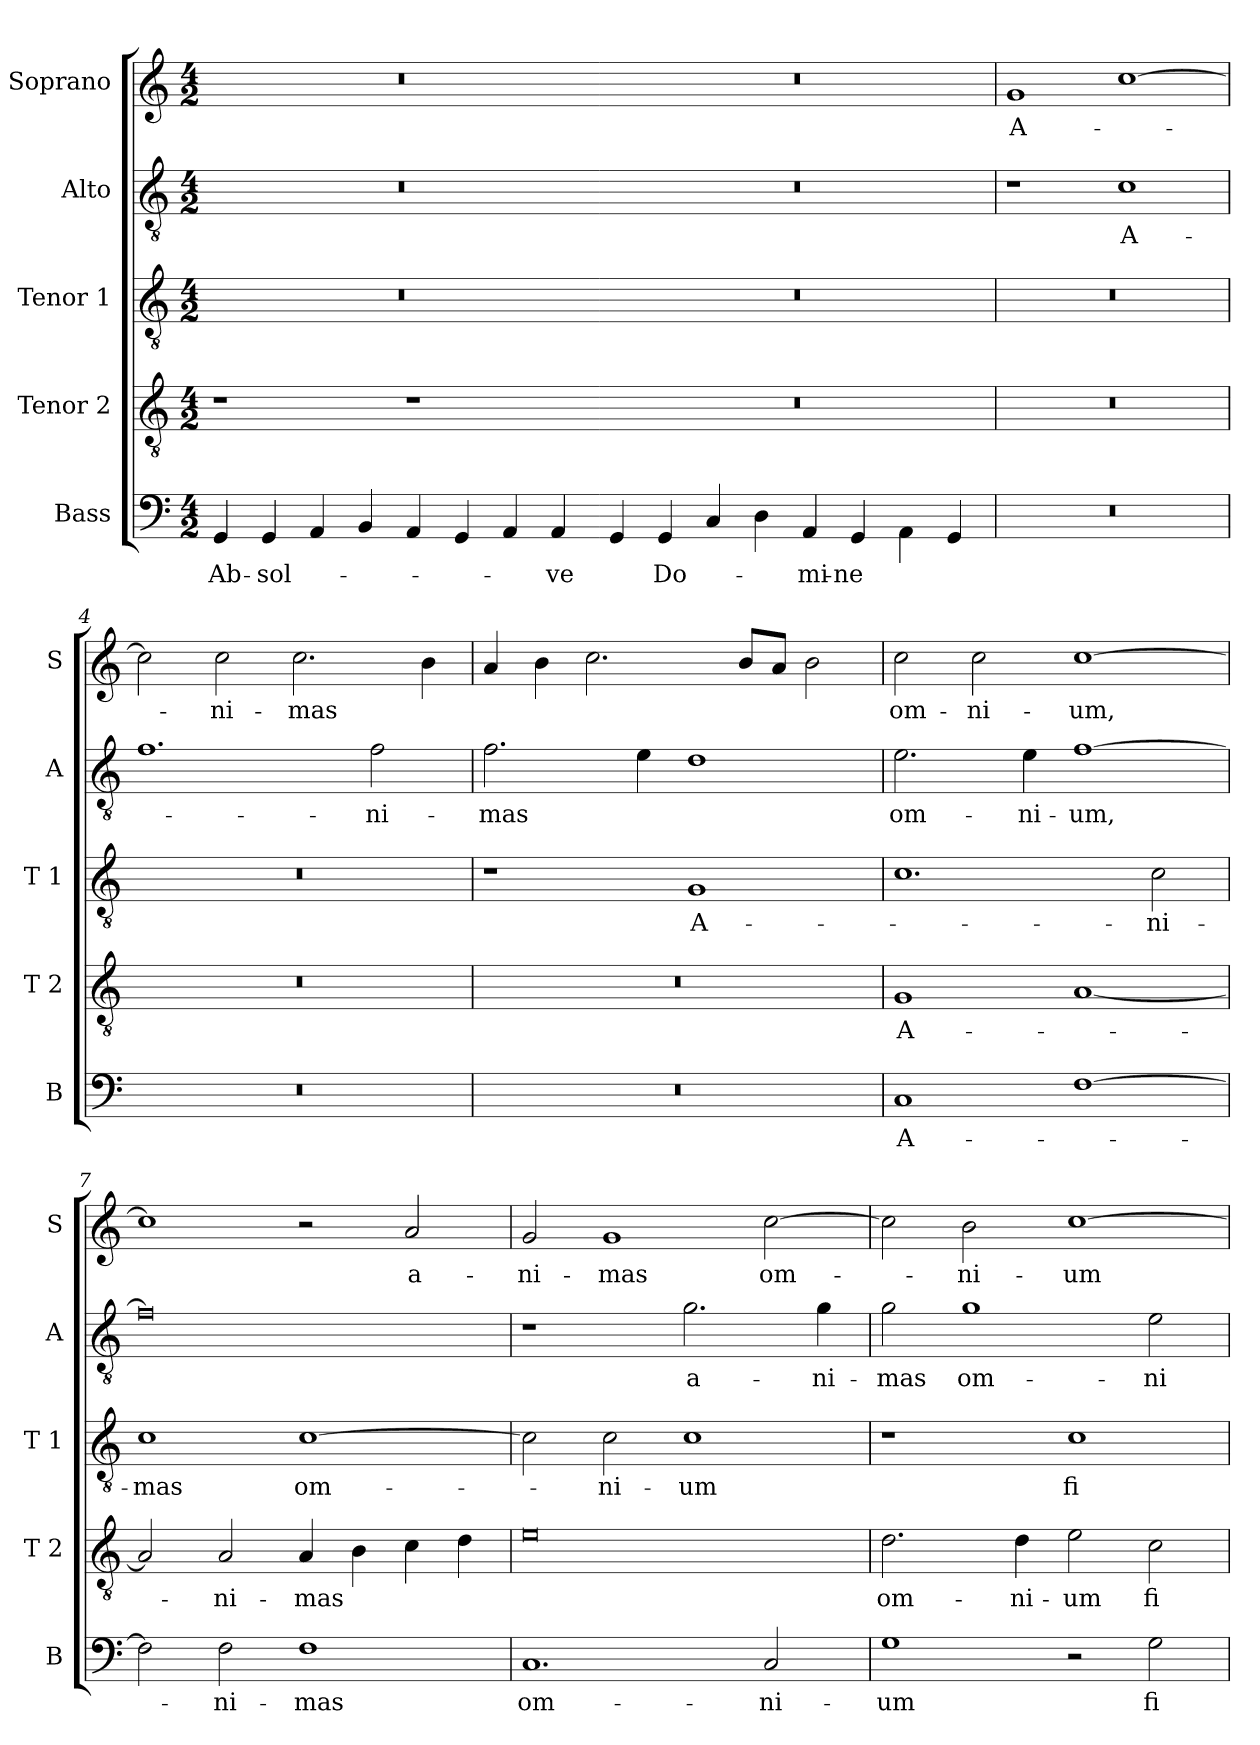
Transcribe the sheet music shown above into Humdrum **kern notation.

**kern	**text	**kern	**text	**kern	**text	**kern	**text	**kern	**text
*part5	*part5	*part4	*part4	*part3	*part3	*part2	*part2	*part1	*part1
*staff5	*staff5	*staff4	*staff4	*staff3	*staff3	*staff2	*staff2	*staff1	*staff1
*I"Bass	*	*I"Tenor 2	*	*I"Tenor 1	*	*I"Alto	*	*I"Soprano	*
*I'B	*	*I'T 2	*	*I'T 1	*	*I'A	*	*I'S	*
*clefF4	*	*clefGv2	*	*clefGv2	*	*clefGv2	*	*clefG2	*
*k[]	*	*k[]	*	*k[]	*	*k[]	*	*k[]	*
*C:	*	*C:	*	*C:	*	*C:	*	*C:	*
*M4/2	*	*M4/2	*	*M4/2	*	*M4/2	*	*M4/2	*
=1	=1	=1	=1	=1	=1	=1	=1	=1	=1
!	!LO:LY:b	!	!	!	!	!	!	!	!
4GG/	Ab-	1r	.	0r	.	0r	.	0r	.
!	!LO:LY:b	!	!	!	!	!	!	!	!
4GG/	-sol-	.	.	.	.	.	.	.	.
4AA/	.	.	.	.	.	.	.	.	.
4BB/	.	.	.	.	.	.	.	.	.
4AA/	.	1r	.	.	.	.	.	.	.
4GG/	.	.	.	.	.	.	.	.	.
4AA/	.	.	.	.	.	.	.	.	.
!	!LO:LY:b	!	!	!	!	!	!	!	!
4AA/	-ve	.	.	.	.	.	.	.	.
=2-	=2-	=2-	=2-	=2-	=2-	=2-	=2-	=2-	=2-
4GG/	.	0r	.	0r	.	0r	.	0r	.
!	!LO:LY:b	!	!	!	!	!	!	!	!
4GG/	Do-	.	.	.	.	.	.	.	.
4C/	.	.	.	.	.	.	.	.	.
4D\	.	.	.	.	.	.	.	.	.
!	!LO:LY:b	!	!	!	!	!	!	!	!
4AA/	-mi-	.	.	.	.	.	.	.	.
!	!LO:LY:b	!	!	!	!	!	!	!	!
4GG/	-ne	.	.	.	.	.	.	.	.
4AA\	.	.	.	.	.	.	.	.	.
4GG/	.	.	.	.	.	.	.	.	.
=3	=3	=3	=3	=3	=3	=3	=3	=3	=3
!	!	!	!	!	!	!	!	!	!LO:LY:b
0r	.	0r	.	0r	.	1r	.	1g	A-
!	!	!	!	!	!	!	!LO:LY:b	!	!
.	.	.	.	.	.	1c	A-	[1cc	.
=4	=4	=4	=4	=4	=4	=4	=4	=4	=4
0r	.	0r	.	0r	.	1.f	.	2cc\]	.
!	!	!	!	!	!	!	!	!	!LO:LY:b
.	.	.	.	.	.	.	.	2cc\	-ni-
!	!	!	!	!	!	!	!	!	!LO:LY:b
.	.	.	.	.	.	.	.	2.cc\	-mas
!	!	!	!	!	!	!	!LO:LY:b	!	!
.	.	.	.	.	.	2f\	-ni-	.	.
.	.	.	.	.	.	.	.	4b\	.
=5	=5	=5	=5	=5	=5	=5	=5	=5	=5
!	!	!	!	!	!	!	!LO:LY:b	!	!
0r	.	0r	.	1r	.	2.f\	-mas	4a/	.
.	.	.	.	.	.	.	.	4b\	.
.	.	.	.	.	.	.	.	2.cc\	.
.	.	.	.	.	.	4e\	.	.	.
!	!	!	!	!	!LO:LY:b	!	!	!	!
.	.	.	.	1G	A-	1d	.	.	.
.	.	.	.	.	.	.	.	8b/L	.
.	.	.	.	.	.	.	.	8a/J	.
.	.	.	.	.	.	.	.	2b\	.
!!LO:LB:g=z
=6	=6	=6	=6	=6	=6	=6	=6	=6	=6
!	!LO:LY:b	!	!LO:LY:b	!	!	!	!LO:LY:b	!	!LO:LY:b
1C	A-	1G	A-	1.c	.	2.e\	om-	2cc\	om-
!	!	!	!	!	!	!	!	!	!LO:LY:b
.	.	.	.	.	.	.	.	2cc\	-ni-
!	!	!	!	!	!	!	!LO:LY:b	!	!
.	.	.	.	.	.	4e\	-ni-	.	.
!	!	!	!	!	!	!	!LO:LY:b	!	!LO:LY:b
[1F	.	[1A	.	.	.	[1f	-um,	[1cc	-um,
!	!	!	!	!	!LO:LY:b	!	!	!	!
.	.	.	.	2c\	-ni-	.	.	.	.
=7	=7	=7	=7	=7	=7	=7	=7	=7	=7
!	!	!	!	!	!LO:LY:b	!	!	!	!
2F\]	.	2A/]	.	1c	-mas	0f]	.	1cc]	.
!	!LO:LY:b	!	!LO:LY:b	!	!	!	!	!	!
2F\	-ni-	2A/	-ni-	.	.	.	.	.	.
!	!LO:LY:b	!	!LO:LY:b	!	!LO:LY:b	!	!	!	!
1F	-mas	4A/	-mas	[1c	om-	.	.	2r	.
.	.	4B\	.	.	.	.	.	.	.
!	!	!	!	!	!	!	!	!	!LO:LY:b
.	.	4c\	.	.	.	.	.	2a/	a-
.	.	4d\	.	.	.	.	.	.	.
=8	=8	=8	=8	=8	=8	=8	=8	=8	=8
!	!LO:LY:b	!	!	!	!	!	!	!	!LO:LY:b
1.C	om-	0e	.	2c\]	.	1r	.	2g/	-ni-
!	!	!	!	!	!LO:LY:b	!	!	!	!LO:LY:b
.	.	.	.	2c\	-ni-	.	.	1g	-mas
!	!	!	!	!	!LO:LY:b	!	!LO:LY:b	!	!
.	.	.	.	1c	-um	2.g\	a-	.	.
!	!LO:LY:b	!	!	!	!	!	!	!	!LO:LY:b
2C/	-ni-	.	.	.	.	.	.	[2cc\	om-
!	!	!	!	!	!	!	!LO:LY:b	!	!
.	.	.	.	.	.	4g\	-ni-	.	.
=9	=9	=9	=9	=9	=9	=9	=9	=9	=9
!	!LO:LY:b	!	!LO:LY:b	!	!	!	!LO:LY:b	!	!
1G	-um	2.d\	om-	1r	.	2g\	-mas	2cc\]	.
!	!	!	!	!	!	!	!LO:LY:b	!	!LO:LY:b
.	.	.	.	.	.	1g	om-	2b\	-ni-
!	!	!	!LO:LY:b	!	!	!	!	!	!
.	.	4d\	-ni-	.	.	.	.	.	.
!	!	!	!LO:LY:b	!	!LO:LY:b	!	!	!	!LO:LY:b
2r	.	2e\	-um	1c	fi-	.	.	[1cc	-um
!	!LO:LY:b	!	!LO:LY:b	!	!	!	!LO:LY:b	!	!
2G\	fi-	2c\	fi-	.	.	2e\	-ni-	.	.
=	=	=	=	=	=	=	=	=	=
*-	*-	*-	*-	*-	*-	*-	*-	*-	*-
